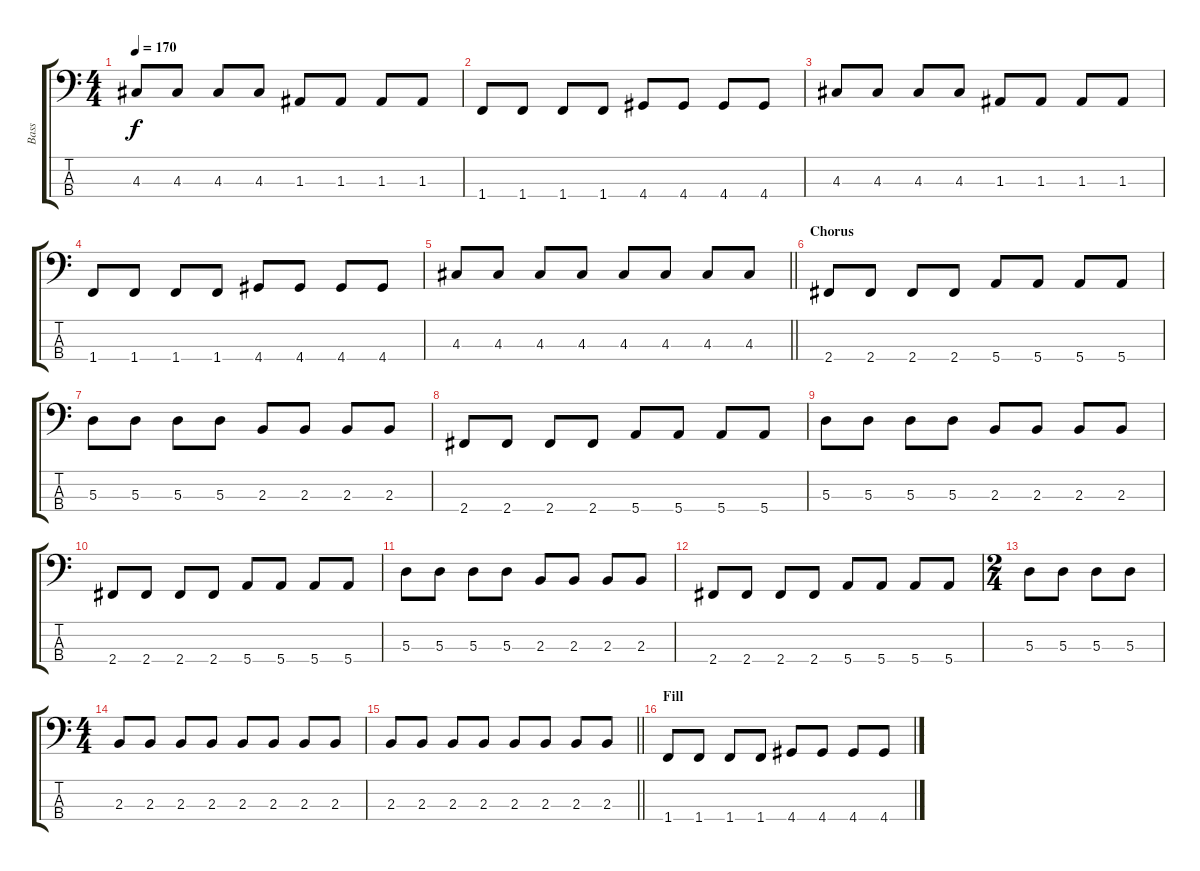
\track ("Bass" "Bass") {instrument electricbassfinger}
\staff {score tabs}
\tuning (G2 D2 A1 E1) {hide}
\ts (4 4)
\tempo 170
\clef f4
\ks c
4.3.8{dy f} 4.3.8 4.3.8 4.3.8 1.3.8 1.3.8 1.3.8 1.3.8 |
1.4.8 1.4.8 1.4.8 1.4.8 4.4.8 4.4.8 4.4.8 4.4.8 |
4.3.8 4.3.8 4.3.8 4.3.8 1.3.8 1.3.8 1.3.8 1.3.8 |
1.4.8 1.4.8 1.4.8 1.4.8 4.4.8 4.4.8 4.4.8 4.4.8 |
\barLineRight lightlight
4.3.8 4.3.8 4.3.8 4.3.8 4.3.8 4.3.8 4.3.8 4.3.8 |
\section ("" "Chorus")
2.4.8 2.4.8 2.4.8 2.4.8 5.4.8 5.4.8 5.4.8 5.4.8 |
5.3.8 5.3.8 5.3.8 5.3.8 2.3.8 2.3.8 2.3.8 2.3.8 |
2.4.8 2.4.8 2.4.8 2.4.8 5.4.8 5.4.8 5.4.8 5.4.8 |
5.3.8 5.3.8 5.3.8 5.3.8 2.3.8 2.3.8 2.3.8 2.3.8 |
2.4.8 2.4.8 2.4.8 2.4.8 5.4.8 5.4.8 5.4.8 5.4.8 |
5.3.8 5.3.8 5.3.8 5.3.8 2.3.8 2.3.8 2.3.8 2.3.8 |
2.4.8 2.4.8 2.4.8 2.4.8 5.4.8 5.4.8 5.4.8 5.4.8 |
\ts (2 4)
5.3.8 5.3.8 5.3.8 5.3.8 |
\ts (4 4)
2.3.8 2.3.8 2.3.8 2.3.8 2.3.8 2.3.8 2.3.8 2.3.8 |
\barLineRight lightlight
2.3.8 2.3.8 2.3.8 2.3.8 2.3.8 2.3.8 2.3.8 2.3.8 |
\section ("" "Fill")
1.4.8 1.4.8 1.4.8 1.4.8 4.4.8 4.4.8 4.4.8 4.4.8
